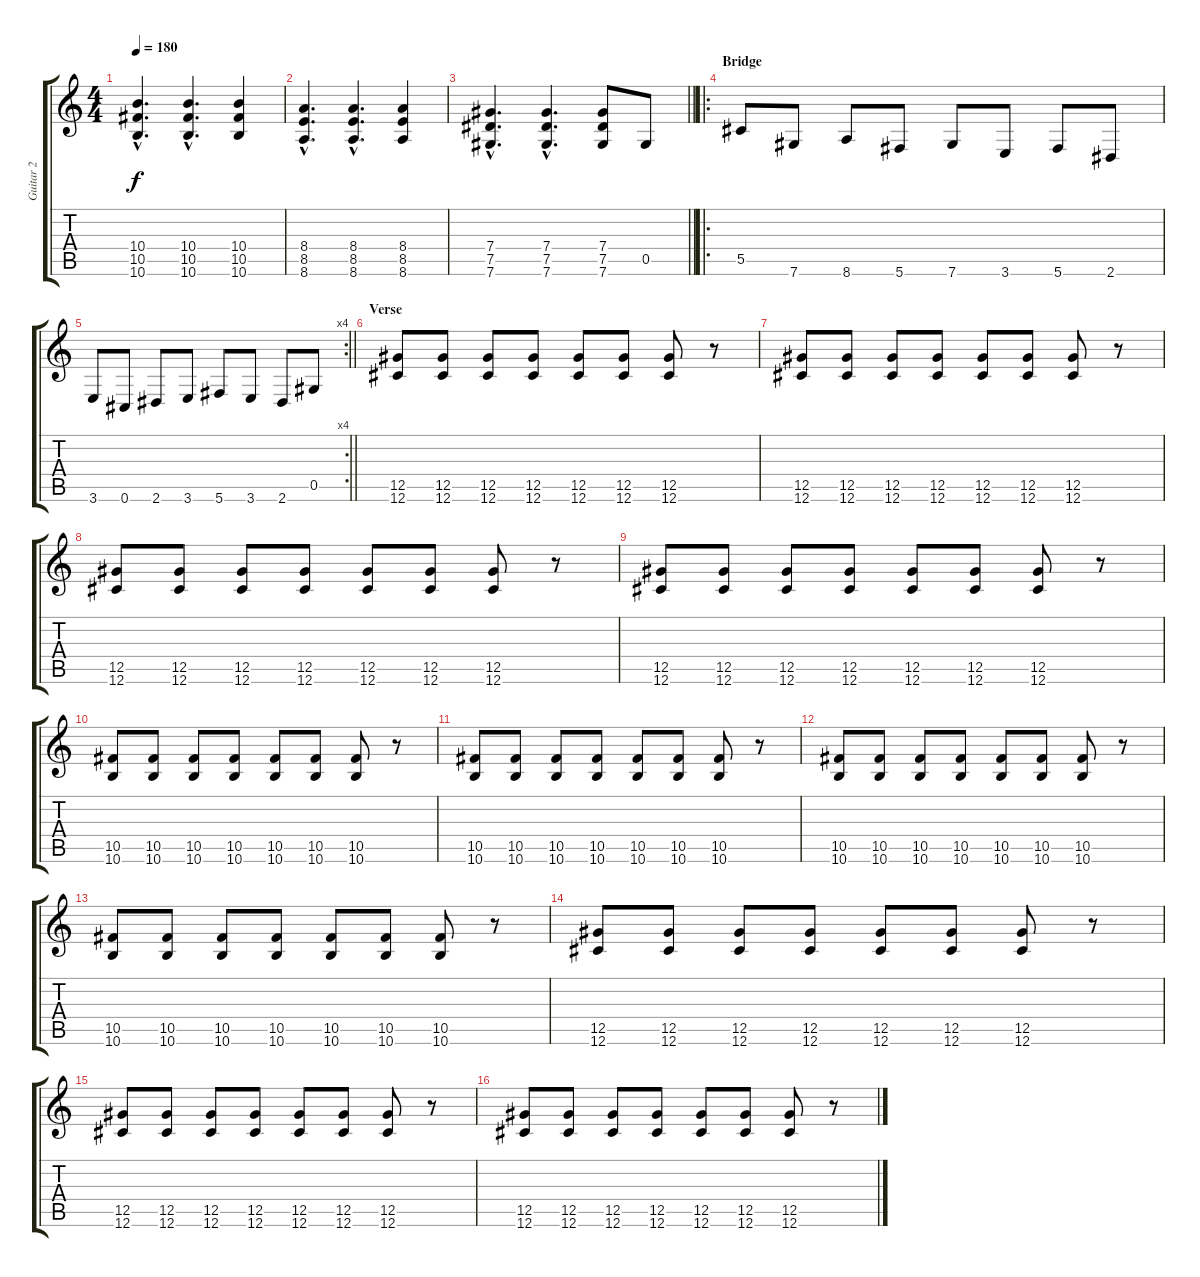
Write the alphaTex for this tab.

\track ("Guitar 2" "Guitar 2") {instrument distortionguitar}
\staff {score tabs}
\tuning (Eb4 Bb3 Gb3 Db3 Ab2 Db2) {hide}
\ts (4 4)
\tempo 180
\clef g2
\ks c
(10.4{hac} 10.5{hac} 10.6{hac}).4{d dy f} (10.4{hac} 10.5{hac} 10.6{hac}).4{d} (10.4 10.5 10.6).4 |
(8.4{hac} 8.5{hac} 8.6{hac}).4{d} (8.4{hac} 8.5{hac} 8.6{hac}).4{d} (8.4 8.5 8.6).4 |
\barLineRight lightlight
(7.4{hac} 7.5{hac} 7.6{hac}).4{d} (7.4{hac} 7.5{hac} 7.6{hac}).4{d} (7.4 7.5 7.6).8 0.5.8 |
\ro
\section ("" "Bridge")
5.5.8 7.6.8 8.6.8 5.6.8 7.6.8 3.6.8 5.6.8 2.6.8 |
\rc 4
\barLineRight lightlight
3.6.8 0.6.8 2.6.8 3.6.8 5.6.8 3.6.8 2.6.8 0.5.8 |
\section ("" "Verse")
(12.5 12.6).8 (12.5 12.6).8 (12.5 12.6).8 (12.5 12.6).8 (12.5 12.6).8 (12.5 12.6).8 (12.5 12.6).8 r.8 |
(12.5 12.6).8 (12.5 12.6).8 (12.5 12.6).8 (12.5 12.6).8 (12.5 12.6).8 (12.5 12.6).8 (12.5 12.6).8 r.8 |
(12.5 12.6).8 (12.5 12.6).8 (12.5 12.6).8 (12.5 12.6).8 (12.5 12.6).8 (12.5 12.6).8 (12.5 12.6).8 r.8 |
(12.5 12.6).8 (12.5 12.6).8 (12.5 12.6).8 (12.5 12.6).8 (12.5 12.6).8 (12.5 12.6).8 (12.5 12.6).8 r.8 |
(10.5 10.6).8 (10.5 10.6).8 (10.5 10.6).8 (10.5 10.6).8 (10.5 10.6).8 (10.5 10.6).8 (10.5 10.6).8 r.8 |
(10.5 10.6).8 (10.5 10.6).8 (10.5 10.6).8 (10.5 10.6).8 (10.5 10.6).8 (10.5 10.6).8 (10.5 10.6).8 r.8 |
(10.5 10.6).8 (10.5 10.6).8 (10.5 10.6).8 (10.5 10.6).8 (10.5 10.6).8 (10.5 10.6).8 (10.5 10.6).8 r.8 |
(10.5 10.6).8 (10.5 10.6).8 (10.5 10.6).8 (10.5 10.6).8 (10.5 10.6).8 (10.5 10.6).8 (10.5 10.6).8 r.8 |
(12.5 12.6).8 (12.5 12.6).8 (12.5 12.6).8 (12.5 12.6).8 (12.5 12.6).8 (12.5 12.6).8 (12.5 12.6).8 r.8 |
(12.5 12.6).8 (12.5 12.6).8 (12.5 12.6).8 (12.5 12.6).8 (12.5 12.6).8 (12.5 12.6).8 (12.5 12.6).8 r.8 |
(12.5 12.6).8 (12.5 12.6).8 (12.5 12.6).8 (12.5 12.6).8 (12.5 12.6).8 (12.5 12.6).8 (12.5 12.6).8 r.8
